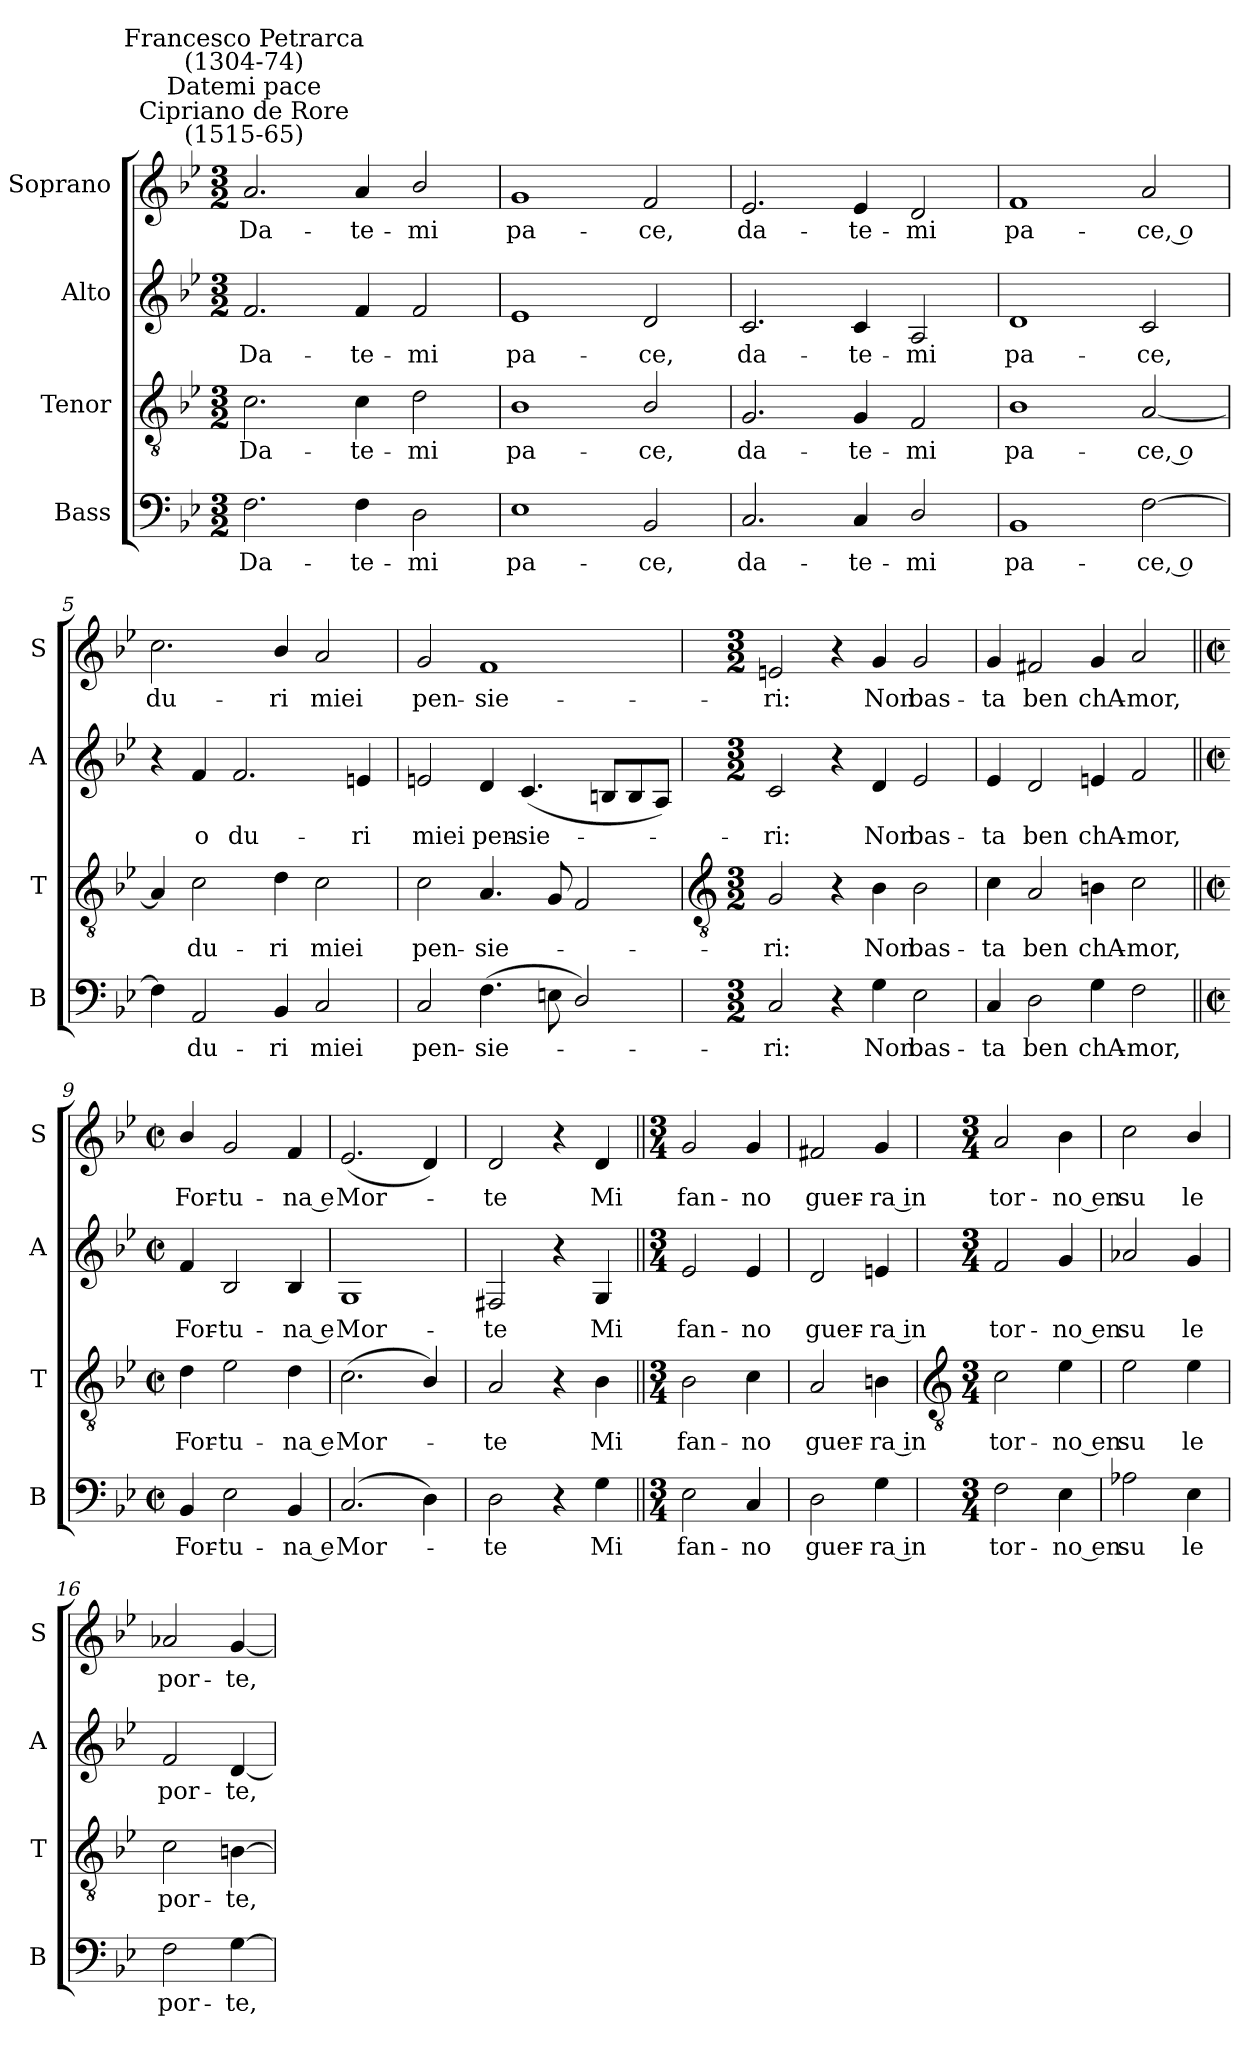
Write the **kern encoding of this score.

**kern	**text	**kern	**text	**kern	**text	**kern	**text
*part4	*part4	*part3	*part3	*part2	*part2	*part1	*part1
*staff4	*staff4	*staff3	*staff3	*staff2	*staff2	*staff1	*staff1
*I"Bass	*	*I"Tenor	*	*I"Alto	*	*I"Soprano	*
*I'B	*	*I'T	*	*I'A	*	*I'S	*
*clefF4	*	*clefGv2	*	*clefG2	*	*clefG2	*
*k[b-e-]	*	*k[b-e-]	*	*k[b-e-]	*	*k[b-e-]	*
*B-:	*	*B-:	*	*B-:	*	*B-:	*
*M3/2	*	*M3/2	*	*M3/2	*	*M3/2	*
=1	=1	=1	=1	=1	=1	=1	=1
!	!	!	!	!	!	!LO:TX:a:cj:t=Cipriano de Rore\n(1515-65)	!
!	!	!	!	!	!	!LO:TX:a:cj:t=Datemi pace	!
!	!	!	!	!	!	!LO:TX:a:cj:t=Francesco Petrarca\n(1304-74)	!
!	!LO:LY:b	!	!LO:LY:b	!	!LO:LY:b	!	!LO:LY:b
2.F	Da-	2.c	Da-	2.f	Da-	2.a	Da-
!	!LO:LY:b	!	!LO:LY:b	!	!LO:LY:b	!	!LO:LY:b
4F	-te-	4c	-te-	4f	-te-	4a	-te-
!	!LO:LY:b	!	!LO:LY:b	!	!LO:LY:b	!	!LO:LY:b
2D	-mi	2d	-mi	2f	-mi	2b-/	-mi
=2	=2	=2	=2	=2	=2	=2	=2
!	!LO:LY:b	!	!LO:LY:b	!	!LO:LY:b	!	!LO:LY:b
1E-	pa-	1B-/	pa-	1e-	pa-	1g	pa-
!	!LO:LY:b	!	!LO:LY:b	!	!LO:LY:b	!	!LO:LY:b
2BB-	-ce,	2B-/	-ce,	2d	-ce,	2f	-ce,
=3	=3	=3	=3	=3	=3	=3	=3
!	!LO:LY:b	!	!LO:LY:b	!	!LO:LY:b	!	!LO:LY:b
2.C	da-	2.G	da-	2.c	da-	2.e-	da-
!	!LO:LY:b	!	!LO:LY:b	!	!LO:LY:b	!	!LO:LY:b
4C	-te-	4G	-te-	4c	-te-	4e-	-te-
!	!LO:LY:b	!	!LO:LY:b	!	!LO:LY:b	!	!LO:LY:b
2D/	-mi	2F	-mi	2A	-mi	2d	-mi
=4	=4	=4	=4	=4	=4	=4	=4
!	!LO:LY:b	!	!LO:LY:b	!	!LO:LY:b	!	!LO:LY:b
1BB-	pa-	1B-/	pa-	1d	pa-	1f	pa-
!	!LO:LY:b	!	!LO:LY:b	!	!LO:LY:b	!	!LO:LY:b
[2F	-ce, o	[2A	-ce, o	2c	-ce,	2a	-ce, o
=5	=5	=5	=5	=5	=5	=5	=5
!	!	!	!	!	!	!	!LO:LY:b
4F]	.	4A]	.	4r	.	2.cc	du-
!	!LO:LY:b	!	!LO:LY:b	!	!LO:LY:b	!	!
2AA	du-	2c	du-	4f	o	.	.
!	!	!	!	!	!LO:LY:b	!	!
.	.	.	.	2.f	du-	.	.
!	!LO:LY:b	!	!LO:LY:b	!	!	!	!LO:LY:b
4BB-	-ri	4d	-ri	.	.	4b-/	-ri
!	!LO:LY:b	!	!LO:LY:b	!	!	!	!LO:LY:b
2C	miei	2c	miei	.	.	2a	miei
!	!	!	!	!	!LO:LY:b	!	!
.	.	.	.	4en	-ri	.	.
=6	=6	=6	=6	=6	=6	=6	=6
!	!LO:LY:b	!	!LO:LY:b	!	!LO:LY:b	!	!LO:LY:b
2C	pen-	2c	pen-	2en	miei	2g	pen-
!	!LO:LY:b	!	!LO:LY:b	!	!LO:LY:b	!	!LO:LY:b
(>4.F	-sie-	4.A	-sie-	4d	pen-	1f	-sie-
!	!	!	!	!	!LO:LY:b	!	!
.	.	.	.	(<4.c	-sie-	.	.
8En	.	8G	.	.	.	.	.
2D/)	.	2F	.	.	.	.	.
.	.	.	.	8BnL	.	.	.
.	.	.	.	8B	.	.	.
.	.	.	.	8AJ)	.	.	.
!!LO:LB:g=z
=7	=7	=7	=7	=7	=7	=7	=7
*	*	*clefGv2	*	*	*	*	*
*M3/2	*	*M3/2	*	*M3/2	*	*M3/2	*
!	!LO:LY:b	!	!LO:LY:b	!	!LO:LY:b	!	!LO:LY:b
2C	ri:	2G	ri:	2c	ri:	2en	-ri:
4r	.	4r	.	4r	.	4r	.
!	!LO:LY:b	!	!LO:LY:b	!	!LO:LY:b	!	!LO:LY:b
4G	Non	4B-	Non	4d	Non	4g	Non
!	!LO:LY:b	!	!LO:LY:b	!	!LO:LY:b	!	!LO:LY:b
2E-	bas-	2B-	bas-	2e-	bas-	2g	bas-
=8	=8	=8	=8	=8	=8	=8	=8
!	!LO:LY:b	!	!LO:LY:b	!	!LO:LY:b	!	!LO:LY:b
4C	-ta	4c	-ta	4e-	-ta	4g	-ta
!	!LO:LY:b	!	!LO:LY:b	!	!LO:LY:b	!	!LO:LY:b
2D	ben	2A	ben	2d	ben	2f#X	ben
!	!LO:LY:b	!	!LO:LY:b	!	!LO:LY:b	!	!LO:LY:b
4G	chA-	4Bn	chA-	4en	chA-	4g	chA-
!	!LO:LY:b	!	!LO:LY:b	!	!LO:LY:b	!	!LO:LY:b
2F	-mor,	2c	-mor,	2f	-mor,	2a	-mor,
=9||	=9||	=9||	=9||	=9||	=9||	=9||	=9||
*M2/2	*	*M2/2	*	*M2/2	*	*M2/2	*
*met(c|)	*	*met(c|)	*	*met(c|)	*	*met(c|)	*
!	!LO:LY:b	!	!LO:LY:b	!	!LO:LY:b	!	!LO:LY:b
4BB-	For-	4d	For-	4f	For-	4b-/	For-
!	!LO:LY:b	!	!LO:LY:b	!	!LO:LY:b	!	!LO:LY:b
2E-	-tu-	2e-	-tu-	2B-	-tu-	2g	-tu-
!	!LO:LY:b	!	!LO:LY:b	!	!LO:LY:b	!	!LO:LY:b
4BB-	-na e	4d	-na e	4B-	-na e	4f	-na e
=10	=10	=10	=10	=10	=10	=10	=10
!	!LO:LY:b	!	!LO:LY:b	!	!LO:LY:b	!	!LO:LY:b
(<2.C	Mor-	(<2.c	Mor-	1G	Mor-	(<2.e-	Mor-
4D)	.	4B-/)	.	.	.	4d)	.
=11	=11	=11	=11	=11	=11	=11	=11
!	!LO:LY:b	!	!LO:LY:b	!	!LO:LY:b	!	!LO:LY:b
2D	te	2A	te	2F#X	-te	2d	te
4r	.	4r	.	4r	.	4r	.
!	!LO:LY:b	!	!LO:LY:b	!	!LO:LY:b	!	!LO:LY:b
4G	Mi	4B-	Mi	4G	Mi	4d	Mi
=12||	=12||	=12||	=12||	=12||	=12||	=12||	=12||
*M3/4	*	*M3/4	*	*M3/4	*	*M3/4	*
!	!LO:LY:b	!	!LO:LY:b	!	!LO:LY:b	!	!LO:LY:b
2E-	fan-	2B-	fan-	2e-	fan-	2g	fan-
!	!LO:LY:b	!	!LO:LY:b	!	!LO:LY:b	!	!LO:LY:b
4C	-no	4c	-no	4e-	-no	4g	-no
=13	=13	=13	=13	=13	=13	=13	=13
!	!LO:LY:b	!	!LO:LY:b	!	!LO:LY:b	!	!LO:LY:b
2D	guer-	2A	guer-	2d	guer-	2f#X	guer-
!	!LO:LY:b	!	!LO:LY:b	!	!LO:LY:b	!	!LO:LY:b
4G	-ra in	4Bn	-ra in	4en	-ra in	4g	-ra in
!!LO:LB:g=z
=14	=14	=14	=14	=14	=14	=14	=14
*	*	*clefGv2	*	*	*	*	*
*M3/4	*	*M3/4	*	*M3/4	*	*M3/4	*
!	!LO:LY:b	!	!LO:LY:b	!	!LO:LY:b	!	!LO:LY:b
2F	tor-	2c	tor-	2f	tor-	2a	tor-
!	!LO:LY:b	!	!LO:LY:b	!	!LO:LY:b	!	!LO:LY:b
4E-	-no en	4e-	-no en	4g	-no en	4b-	-no en
=15	=15	=15	=15	=15	=15	=15	=15
!	!LO:LY:b	!	!LO:LY:b	!	!LO:LY:b	!	!LO:LY:b
2A-X	su	2e-	su	2a-X	su	2cc	su
!	!LO:LY:b	!	!LO:LY:b	!	!LO:LY:b	!	!LO:LY:b
4E-	le	4e-	le	4g	le	4b-/	le
=16	=16	=16	=16	=16	=16	=16	=16
!	!LO:LY:b	!	!LO:LY:b	!	!LO:LY:b	!	!LO:LY:b
2F	por-	2c	por-	2f	por-	2a-X	por-
!	!LO:LY:b	!	!LO:LY:b	!	!LO:LY:b	!	!LO:LY:b
[4G	-te,	[4Bn	-te,	[4d	-te,	[4g	-te,
=	=	=	=	=	=	=	=
*-	*-	*-	*-	*-	*-	*-	*-
